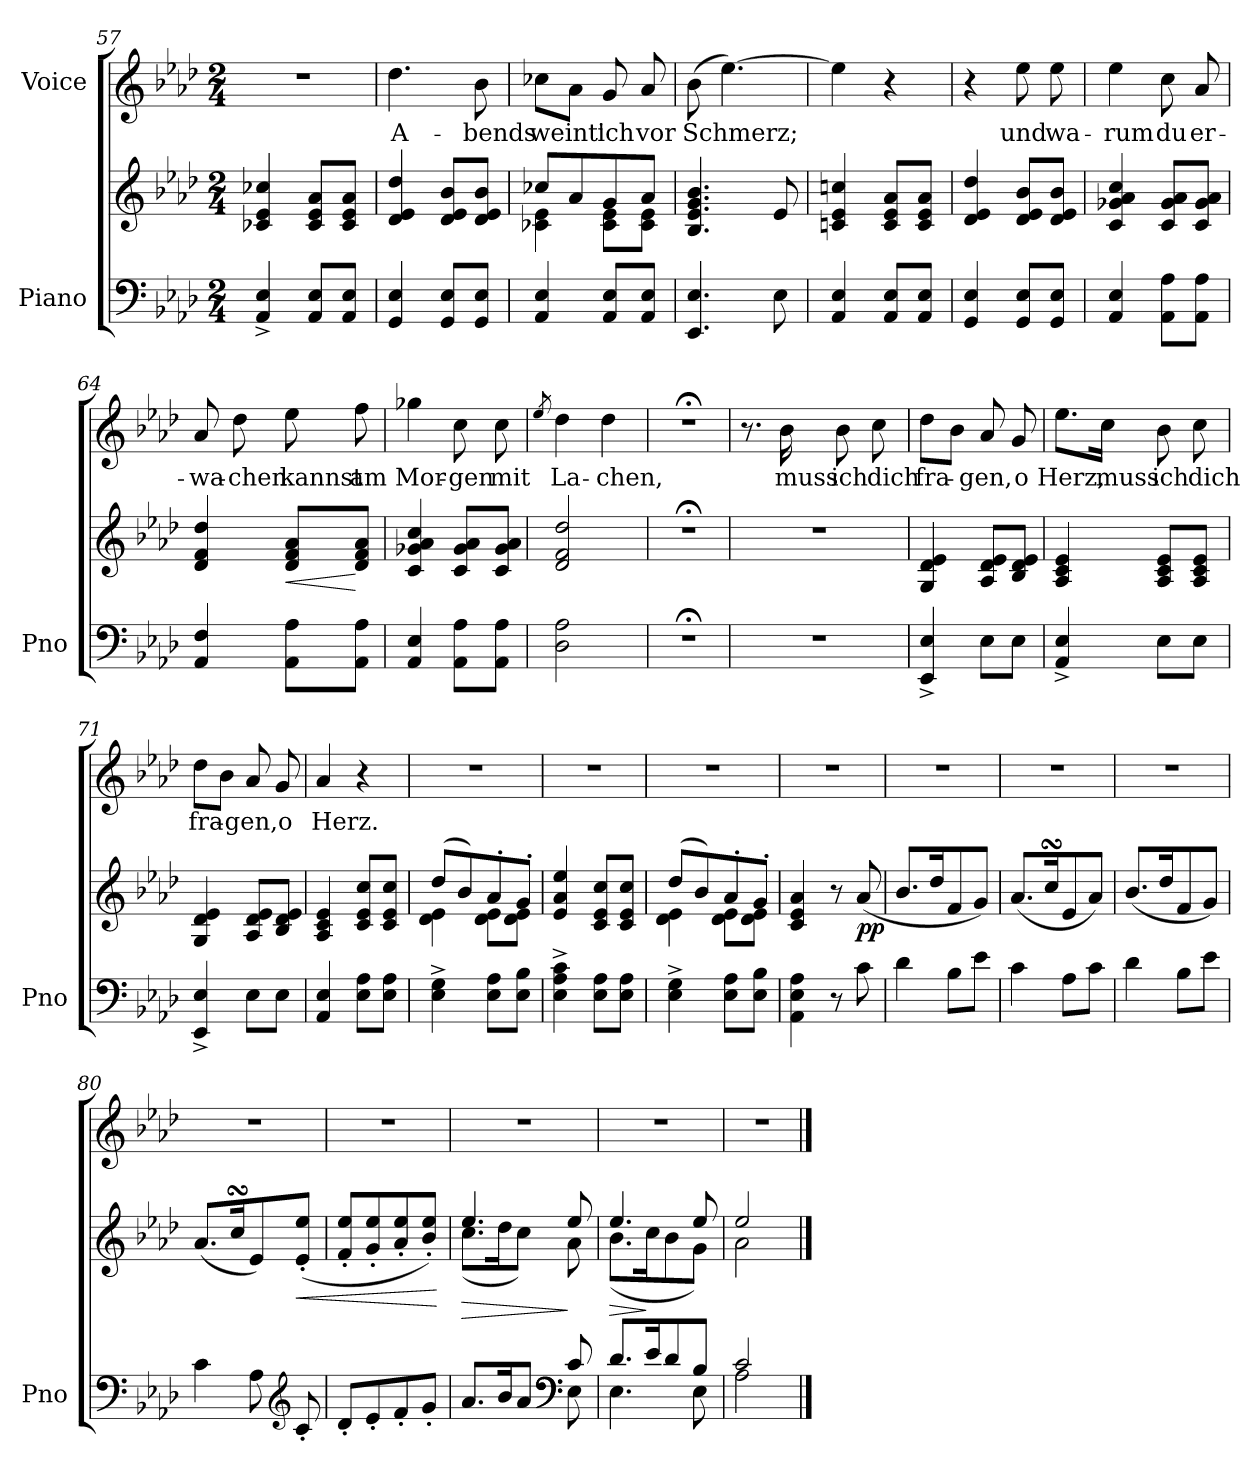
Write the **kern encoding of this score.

**kern	**kern	**dynam	**kern	**text
*part2	*part2	*part2	*part1	*part1
*staff3	*staff2	*staff2/3	*staff1	*staff1
*I"Piano	*	*	*I"Voice	*
*I'Pno	*	*	*	*
*clefF4	*clefG2	*	*clefG2	*
*k[b-e-a-d-]	*k[b-e-a-d-]	*	*k[b-e-a-d-]	*
*M2/4	*M2/4	*	*M2/4	*
=57	=57	=57	=57	=57
4AA-/^ 4E-/^	4c-X/ 4e-/ 4cc-X/	.	2r	.
8AA-/ 8E-/L	8c-/ 8e-/ 8a-/L	.	.	.
8AA-/ 8E-/J	8c-/ 8e-/ 8a-/J	.	.	.
!!LO:PB:g=z
=58	=58	=58	=58	=58
!	!	!	!	!LO:LY:b
4GG/ 4E-/	4d-/ 4e-/ 4dd-/	.	4.dd-\	A-
8GG/ 8E-/L	8d-/ 8e-/ 8b-/L	.	.	.
!	!	!	!	!LO:LY:b
8GG/ 8E-/J	8d-/ 8e-/ 8b-/J	.	8b-\	-bends
=59	=59	=59	=59	=59
*	*^	*	*	*
!	!	!	!	!	!LO:LY:b
4AA-/ 4E-/	8cc-X/L	4c-X\ 4e-\	.	8cc-X\L	weint'
.	8a-/	.	.	8a-\J	.
!	!	!	!	!	!LO:LY:b
8AA-/ 8E-/L	8g/	8c-\ 8e-\L	.	8g/	ich
!	!	!	!	!	!LO:LY:b
8AA-/ 8E-/J	8a-/J	8c-\ 8e-\J	.	8a-/	vor
=60	=60	=60	=60	=60	=60
!	!	!	!	!	!LO:LY:b
*	*v	*v	*	*	*
4.EE-/ 4.E-/	4.B-/ 4.e-/ 4.g/ 4.b-/	.	(8b-\	Schmerz;
.	.	.	[4.ee-\)	.
8E-\	8e-/	.	.	.
=61	=61	=61	=61	=61
4AA-/ 4E-/	4cn/ 4e-/ 4ccn/	.	4ee-\]	.
8AA-/ 8E-/L	8c/ 8e-/ 8a-/L	.	4r	.
8AA-/ 8E-/J	8c/ 8e-/ 8a-/J	.	.	.
=62	=62	=62	=62	=62
4GG/ 4E-/	4d-/ 4e-/ 4dd-/	.	4r	.
!	!	!	!	!LO:LY:b
8GG/ 8E-/L	8d-/ 8e-/ 8b-/L	.	8ee-\	und
!	!	!	!	!LO:LY:b
8GG/ 8E-/J	8d-/ 8e-/ 8b-/J	.	8ee-\	wa-
=63	=63	=63	=63	=63
!	!	!	!	!LO:LY:b
4AA-/ 4E-/	4c/ 4g-X/ 4a-/ 4cc/	.	4ee-\	-rum
!	!	!	!	!LO:LY:b
8AA-\ 8A-\L	8c/ 8g-/ 8a-/L	.	8cc\	du
!	!	!	!	!LO:LY:b
8AA-\ 8A-\J	8c/ 8g-/ 8a-/J	.	8a-/	er-
!!LO:LB:g=z
=64	=64	=64	=64	=64
!	!	!	!	!LO:LY:b
4AA-/ 4F/	4d-/ 4f/ 4dd-/	.	8a-/	-wa-
!	!	!	!	!LO:LY:b
.	.	.	8dd-\	-chen
!	!	!LO:HP:b	!	!LO:LY:b
8AA-\ 8A-\L	8d-/ 8f/ 8a-/L	<	8ee-\	kannst
!	!	!	!	!LO:LY:b
8AA-\ 8A-\J	8d-/ 8f/ 8a-/J	[	8ff\	am
=65	=65	=65	=65	=65
!	!	!	!	!LO:LY:b
4AA-/ 4E-/	4c/ 4g-X/ 4a-/ 4cc/	.	4gg-X\	Mor-
!	!	!	!	!LO:LY:b
8AA-\ 8A-\L	8c/ 8g-/ 8a-/L	.	8cc\	-gen
!	!	!	!	!LO:LY:b
8AA-\ 8A-\J	8c/ 8g-/ 8a-/J	.	8cc\	mit
=66	=66	=66	=66	=66
.	.	.	8qee-/	.
!	!	!	!	!LO:LY:b
2D-\ 2A-\	2d-/ 2f/ 2dd-/	.	4dd-\	La-
!	!	!	!	!LO:LY:b
.	.	.	4dd-\	-chen,
=67	=67	=67	=67	=67
2r;<	2r;<	.	2r;<	.
=68	=68	=68	=68	=68
2r	2r	.	8.r	.
!	!	!	!	!LO:LY:b
.	.	.	16b-\	muss
!	!	!	!	!LO:LY:b
.	.	.	8b-\	ich
!	!	!	!	!LO:LY:b
.	.	.	8cc\	dich
!!LO:LB:g=z
=69	=69	=69	=69	=69
!	!	!	!	!LO:LY:b
4EE-/^ 4E-/^	4G/ 4d-/ 4e-/	.	8dd-\L	fra-
.	.	.	8b-\J	.
!	!	!	!	!LO:LY:b
8E-\L	8A-/ 8d-/ 8e-/L	.	8a-/	-gen,
!	!	!	!	!LO:LY:b
8E-\J	8B-/ 8d-/ 8e-/J	.	8g/	o
=70	=70	=70	=70	=70
!	!	!	!	!LO:LY:b
4AA-/^ 4E-/^	4A-/ 4c/ 4e-/	.	8.ee-\L	Herz,
!	!	!	!	!LO:LY:b
.	.	.	16cc\Jk	muss
!	!	!	!	!LO:LY:b
8E-\L	8A-/ 8c/ 8e-/L	.	8b-\	ich
!	!	!	!	!LO:LY:b
8E-\J	8A-/ 8c/ 8e-/J	.	8cc\	dich
=71	=71	=71	=71	=71
!	!	!	!	!LO:LY:b
4EE-/^ 4E-/^	4G/ 4d-/ 4e-/	.	8dd-\L	fra-
.	.	.	8b-\J	.
!	!	!	!	!LO:LY:b
8E-\L	8A-/ 8d-/ 8e-/L	.	8a-/	-gen,
!	!	!	!	!LO:LY:b
8E-\J	8B-/ 8d-/ 8e-/J	.	8g/	o
=72	=72	=72	=72	=72
!	!	!	!	!LO:LY:b
4AA-/ 4E-/	4A-/ 4c/ 4e-/	.	4a-/	Herz.
8E-\ 8A-\L	8c/ 8e-/ 8cc/L	.	4r	.
8E-\ 8A-\J	8c/ 8e-/ 8cc/J	.	.	.
=73	=73	=73	=73	=73
*	*^	*	*	*
4E-\^ 4G\^	(8dd-/L	4d-\ 4e-\	.	2r	.
.	8b-/)	.	.	.	.
8E-\ 8A-\L	8a-'/	8d-\ 8e-\L	.	.	.
8E-\ 8B-\J	8g'/J	8d-\ 8e-\J	.	.	.
*	*v	*v	*	*	*
!!LO:LB:g=z
=74	=74	=74	=74	=74
4E-\^ 4A-\^ 4c\^	4e-/ 4a-/ 4ee-/	.	2r	.
8E-\ 8A-\L	8c/ 8e-/ 8cc/L	.	.	.
8E-\ 8A-\J	8c/ 8e-/ 8cc/J	.	.	.
=75	=75	=75	=75	=75
*	*^	*	*	*
4E-\^ 4G\^	(8dd-/L	4d-\ 4e-\	.	2r	.
.	8b-/)	.	.	.	.
8E-\ 8A-\L	8a-'/	8d-\ 8e-\L	.	.	.
8E-\ 8B-\J	8g'/J	8d-\ 8e-\J	.	.	.
*	*v	*v	*	*	*
=76	=76	=76	=76	=76
4AA-\ 4E-\ 4A-\	4c/ 4e-/ 4a-/	.	2r	.
8r	8r	.	.	.
!	!	!LO:DY:b	!	!
8c\	(8a-/	pp	.	.
=77	=77	=77	=77	=77
4d-\	8.b-/L	.	2r	.
.	16dd-/K	.	.	.
8B-\L	8f/	.	.	.
8e-\J	8g/J)	.	.	.
=78	=78	=78	=78	=78
4c\	(8.a-/L	.	2r	.
.	16ccsSsS/K	.	.	.
8A-\L	8e-/	.	.	.
8c\J	8a-/J)	.	.	.
=79	=79	=79	=79	=79
4d-\	(8.b-/L	.	2r	.
.	16dd-/K	.	.	.
8B-\L	8f/	.	.	.
8e-\J	8g/J)	.	.	.
!!LO:LB:g=z
=80	=80	=80	=80	=80
4c\	(8.a-/L	.	2r	.
.	16ccsSsS/K	.	.	.
8A-\	8e-/)	.	.	.
*clefG2	*	*	*	*
!	!	!LO:HP:b	!	!
8c'/	(8e-/' 8ee-/'J	<	.	.
=81	=81	=81	=81	=81
8d-'/L	8f/' 8ee-/'L	.	2r	.
8e-'/	8g/' 8ee-/'	.	.	.
8f'/	8a-/' 8ee-/'	.	.	.
8g'/J	8b-/' 8ee-/'J)	.	.	.
.	.	[	.	.
=82	=82	=82	=82	=82
*^	*	*	*	*
!	!	!	!LO:HP:b	!	!
*	*	*^	*	*	*
8.a-/L	4.ryy	4.ee-/	(8.cc\L	>	2r	.
16b-/K	.	.	16dd-\K	.	.	.
8a-/J	.	.	8cc\J)	.	.	.
*clefF4	*	*	*	*	*	*
8E-\	8c/	8ee-/	8a-\	]	.	.
=83	=83	=83	=83	=83	=83	=83
!	!	!	!	!LO:HP:b	!	!
8.d-/L	4.E-\	4.ee-/	(8.b-\L	>	2r	.
16e-/K	.	.	16cc\K	]	.	.
8d-/	.	.	8b-\	.	.	.
8B-/J	8E-\	8ee-/	8g\J)	.	.	.
=84	=84	=84	=84	=84	=84	=84
2c/	2A-\	2ee-/	2a-\	.	2r	.
*v	*v	*	*	*	*	*
*	*v	*v	*	*	*
==	==	==	==	==
*-	*-	*-	*-	*-
